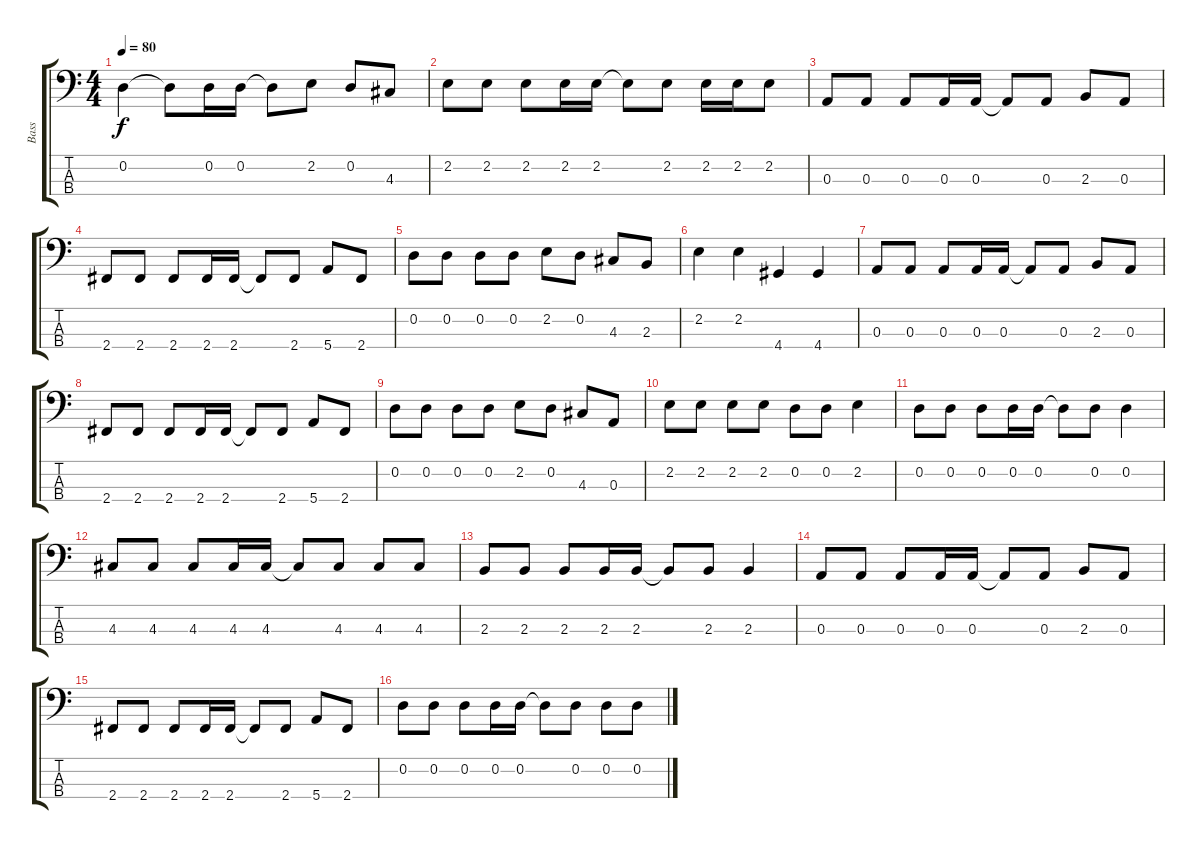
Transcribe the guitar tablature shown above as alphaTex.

\track ("Bass" "Bass") {instrument electricbassfinger}
\staff {score tabs}
\tuning (G2 D2 A1 E1) {hide}
\ts (4 4)
\tempo 80
\clef f4
\ks c
0.2.4{dy f} 0.2{t}.8 0.2.16 0.2.16 0.2{t}.8 2.2.8 0.2.8 4.3.8 |
2.2.8 2.2.8 2.2.8 2.2.16 2.2.16 2.2{t}.8 2.2.8 2.2.16 2.2.16 2.2.8 |
0.3.8 0.3.8 0.3.8 0.3.16 0.3.16 0.3{t}.8 0.3.8 2.3.8 0.3.8 |
2.4.8 2.4.8 2.4.8 2.4.16 2.4.16 2.4{t}.8 2.4.8 5.4.8 2.4.8 |
0.2.8 0.2.8 0.2.8 0.2.8 2.2.8 0.2.8 4.3.8 2.3.8 |
2.2.4 2.2.4 4.4.4 4.4.4 |
0.3.8 0.3.8 0.3.8 0.3.16 0.3.16 0.3{t}.8 0.3.8 2.3.8 0.3.8 |
2.4.8 2.4.8 2.4.8 2.4.16 2.4.16 2.4{t}.8 2.4.8 5.4.8 2.4.8 |
0.2.8 0.2.8 0.2.8 0.2.8 2.2.8 0.2.8 4.3.8 0.3.8 |
2.2.8 2.2.8 2.2.8 2.2.8 0.2.8 0.2.8 2.2.4 |
0.2.8 0.2.8 0.2.8 0.2.16 0.2.16 0.2{t}.8 0.2.8 0.2.4 |
4.3.8 4.3.8 4.3.8 4.3.16 4.3.16 4.3{t}.8 4.3.8 4.3.8 4.3.8 |
2.3.8 2.3.8 2.3.8 2.3.16 2.3.16 2.3{t}.8 2.3.8 2.3.4 |
0.3.8 0.3.8 0.3.8 0.3.16 0.3.16 0.3{t}.8 0.3.8 2.3.8 0.3.8 |
2.4.8 2.4.8 2.4.8 2.4.16 2.4.16 2.4{t}.8 2.4.8 5.4.8 2.4.8 |
0.2.8 0.2.8 0.2.8 0.2.16 0.2.16 0.2{t}.8 0.2.8 0.2.8 0.2.8
